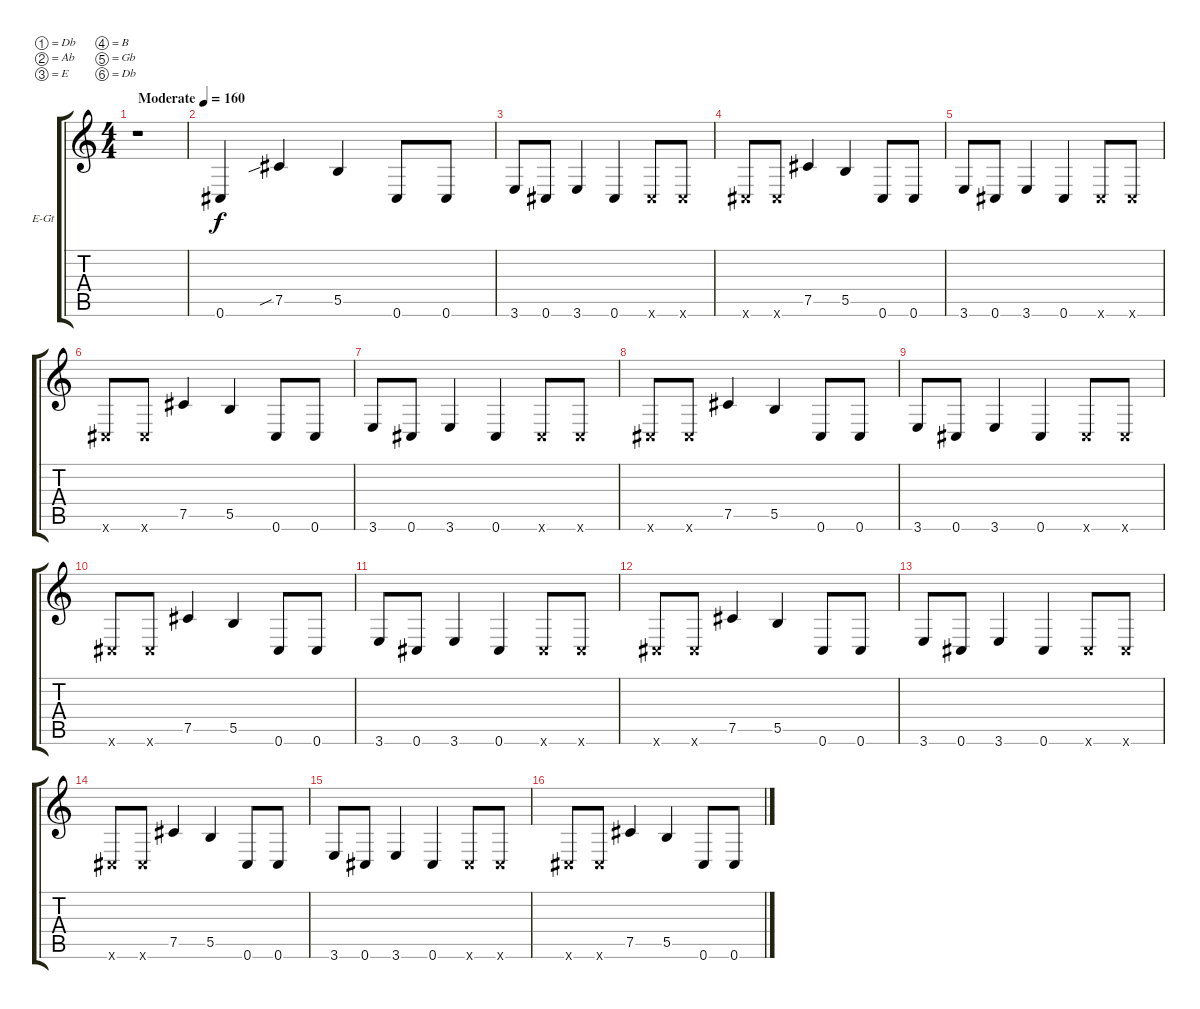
\bracketExtendMode groupsimilarinstruments
\firstSystemTrackNameOrientation horizontal
\otherSystemsTrackNameOrientation horizontal
\track ("Josh Rand" "E-Gt") {instrument distortionguitar}
\staff {score tabs}
\tuning (Db4 Ab3 E3 B2 Gb2 Db2)
\ts (4 4)
\beaming (8 8)
\tempo (160 "Moderate")
\clef g2
\ks c
r.1{dy f instrument distortionguitar} |
0.6.4 7.5{sib}.4 5.5.4 0.6.8 0.6.8 |
3.6.8 0.6.8 3.6.4 0.6.4 0.6{x}.8 0.6{x}.8 |
0.6{x}.8 0.6{x}.8 7.5.4 5.5.4 0.6.8 0.6.8 |
3.6.8 0.6.8 3.6.4 0.6.4 0.6{x}.8 0.6{x}.8 |
0.6{x}.8 0.6{x}.8 7.5.4 5.5.4 0.6.8 0.6.8 |
3.6.8 0.6.8 3.6.4 0.6.4 0.6{x}.8 0.6{x}.8 |
0.6{x}.8 0.6{x}.8 7.5.4 5.5.4 0.6.8 0.6.8 |
3.6.8 0.6.8 3.6.4 0.6.4 0.6{x}.8 0.6{x}.8 |
0.6{x}.8 0.6{x}.8 7.5.4 5.5.4 0.6.8 0.6.8 |
3.6.8 0.6.8 3.6.4 0.6.4 0.6{x}.8 0.6{x}.8 |
0.6{x}.8 0.6{x}.8 7.5.4 5.5.4 0.6.8 0.6.8 |
3.6.8 0.6.8 3.6.4 0.6.4 0.6{x}.8 0.6{x}.8 |
0.6{x}.8 0.6{x}.8 7.5.4 5.5.4 0.6.8 0.6.8 |
3.6.8 0.6.8 3.6.4 0.6.4 0.6{x}.8 0.6{x}.8 |
0.6{x}.8 0.6{x}.8 7.5.4 5.5.4 0.6.8 0.6.8
